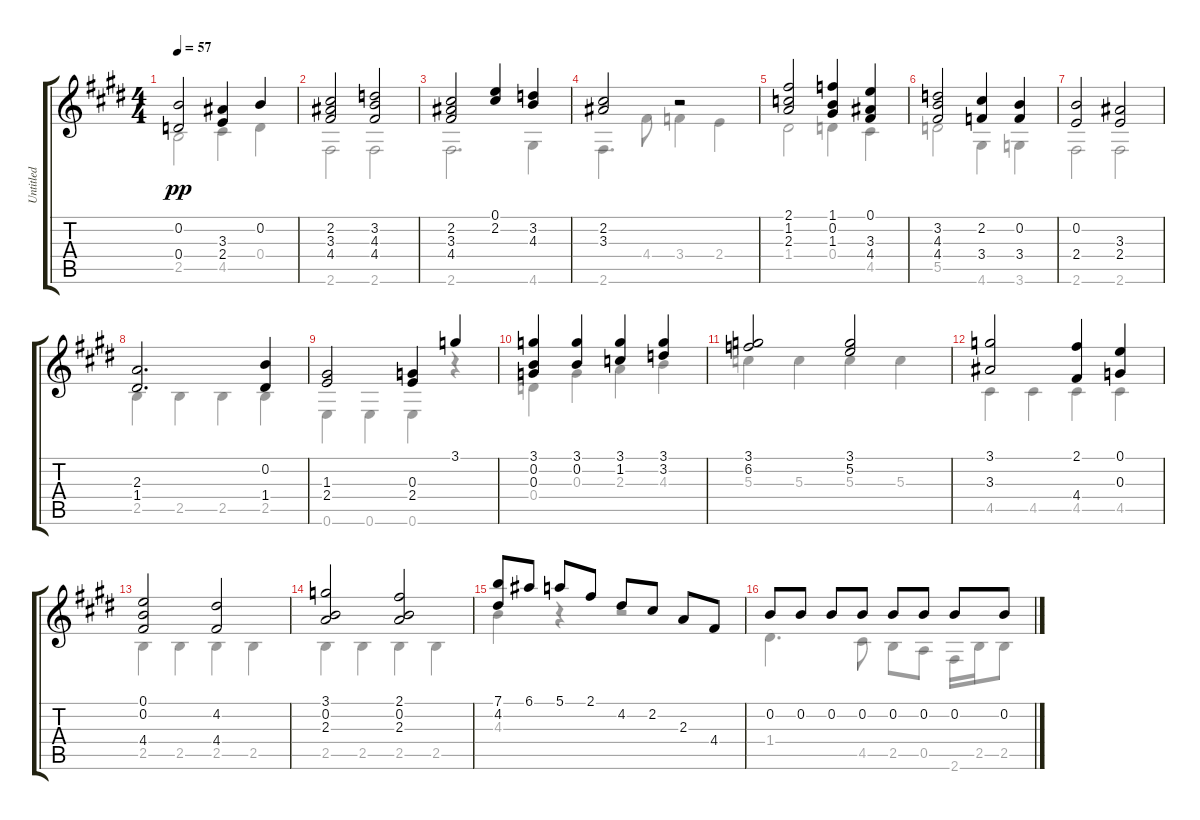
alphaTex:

\track ("Untitled" "Untitled") {instrument acousticguitarnylon}
\staff {score tabs}
\tuning (E4 B3 G3 D3 A2 E2) {hide}
\voice
\ts (4 4)
\tempo 57
\clef g2
\ks e
(0.2 0.4).2{dy pp instrument acousticguitarnylon} (3.3 2.4).4 0.2.4 |
\ks c#minor
(2.2 3.3 4.4).2 (3.2 4.3 4.4).2 |
(2.2 3.3 4.4).2 (0.1 2.2).4 (3.2 4.3).4 |
(2.2 3.3).2 r.2 |
\ks e
(2.1 1.2 2.3).2 (1.1 0.2 1.3).4 (0.1 3.3 4.4).4 |
\ks c#minor
(3.2 4.3 4.4).2 (2.2 3.4).4 (0.2 3.4).4 |
(0.2 2.4).2 (3.3 2.4).2 |
(2.3 1.4).2{d} (0.2 1.4).4 |
\ks e
(1.3 2.4).2 (0.3 2.4).4 3.1.4 |
\ks c#minor
(3.1 0.2 0.3).4 (3.1 0.2).4 (3.1 1.2).4 (3.1 3.2).4 |
(3.1 6.2).2 (3.1 5.2).2 |
(3.1 3.3).2 (2.1 4.4).4 (0.1 0.3).4 |
\ks e
(0.1 0.2 4.4).2 (4.2 4.4).2 |
\ks c#minor
(3.1 0.2 2.3).2 (2.1 0.2 2.3).2 |
(7.1 4.2).8 6.1.8 5.1.8 2.1.8 4.2.8 2.2.8 2.3.8 4.4.8 |
\ks e
0.2.8 0.2.8 0.2.8 0.2.8 0.2.8 0.2.8 0.2.8 0.2.8
\voice
\clef g2
\ottava regular
\simile none
\ks e
2.5.2{dy pp} 4.5.4 0.4.4 |
\ks c#minor
2.6.2 2.6.2 |
2.6.2{d} 4.6.4 |
2.6.4{d} 4.4.8 3.4.4 2.4.4 |
\ks e
1.4.2 0.4.4 4.5.4 |
\ks c#minor
5.5.2 4.6.4 3.6.4 |
2.6.2 2.6.2 |
2.5.4 2.5.4 2.5.4 2.5.4 |
\ks e
0.6.4 0.6.4 0.6.4 r.4 |
\ks c#minor
0.4.4 0.3.4 2.3.4 4.3.4 |
5.3.4 5.3.4 5.3.4 5.3.4 |
4.5.4 4.5.4 4.5.4 4.5.4 |
\ks e
2.5.4 2.5.4 2.5.4 2.5.4 |
\ks c#minor
2.5.4 2.5.4 2.5.4 2.5.4 |
4.3.4 r.4 r.2 |
\ks e
1.4.4{d} 4.5.8 2.5.8 0.5.8 2.6.16 2.5.16 2.5.8
